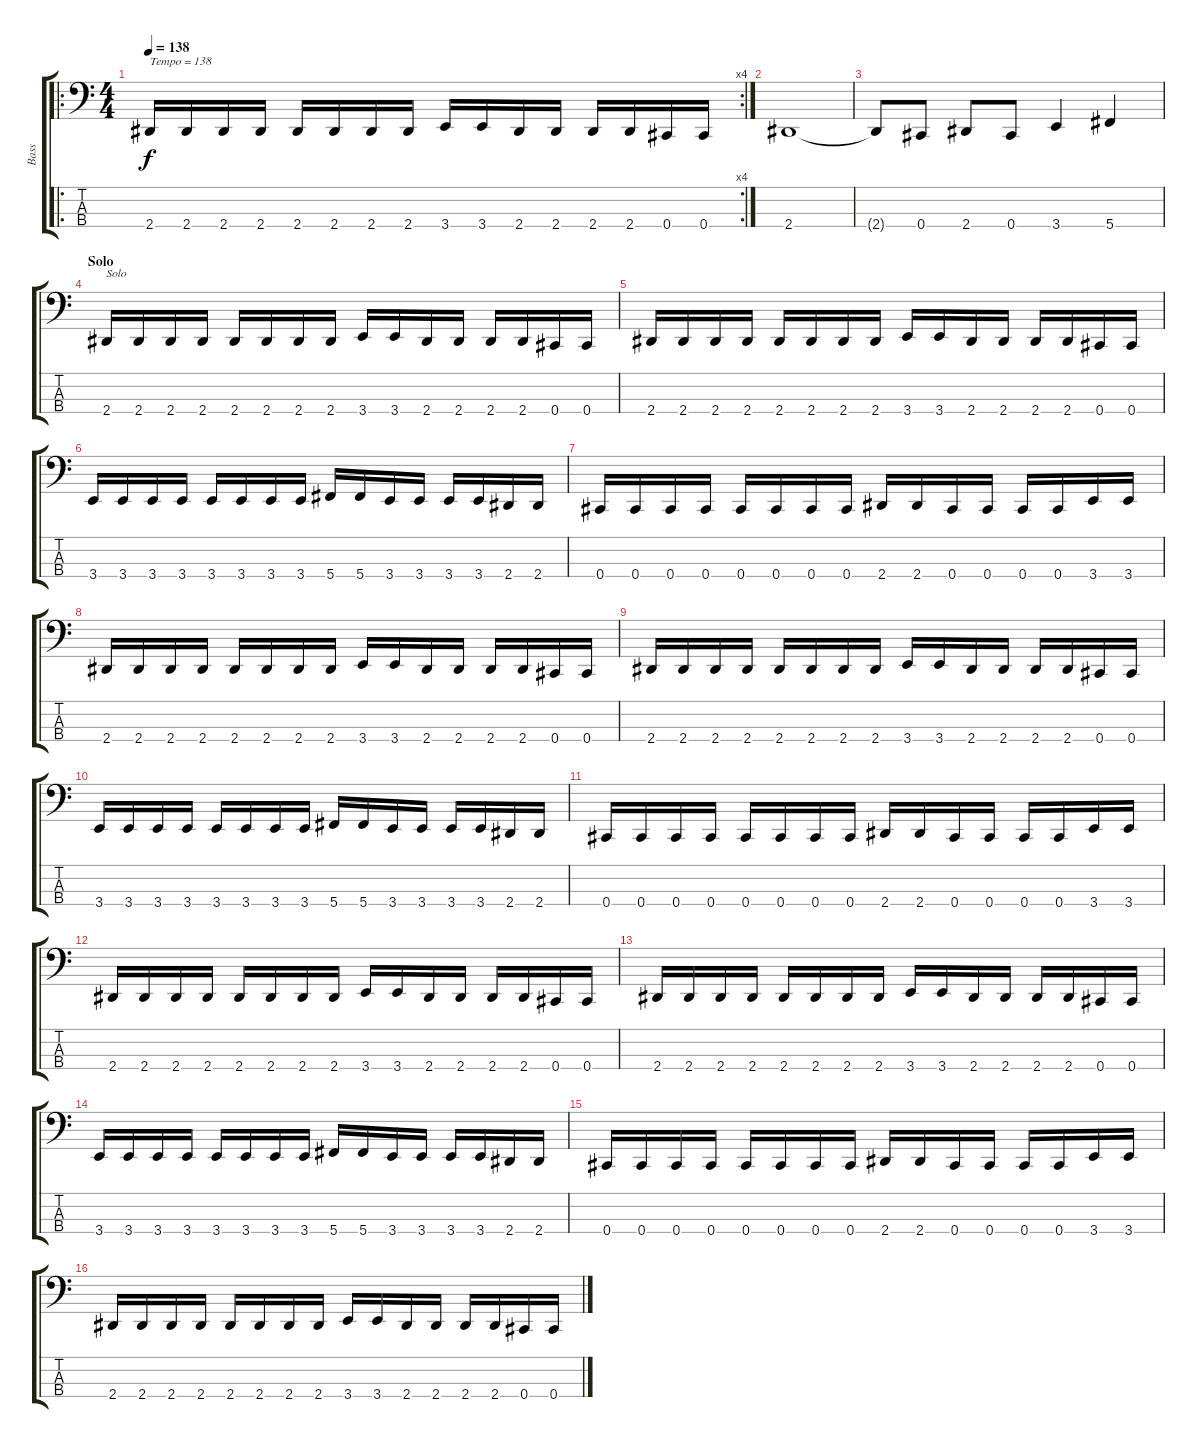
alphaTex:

\track ("Bass" "Bass") {instrument electricbasspick}
\staff {score tabs}
\tuning (E2 B1 Gb1 Db1) {hide}
\ro
\rc 4
\ts (4 4)
\tempo 138
\clef f4
\ks c
2.4.16{txt "Tempo = 138" dy f instrument electricbasspick} 2.4.16 2.4.16 2.4.16 2.4.16 2.4.16 2.4.16 2.4.16 3.4.16 3.4.16 2.4.16 2.4.16 2.4.16 2.4.16 0.4.16 0.4.16 |
2.4.1 |
2.4{t}.8 0.4.8 2.4.8 0.4.8 3.4.4 5.4.4 |
\section ("" "Solo")
2.4.16{txt "Solo"} 2.4.16 2.4.16 2.4.16 2.4.16 2.4.16 2.4.16 2.4.16 3.4.16 3.4.16 2.4.16 2.4.16 2.4.16 2.4.16 0.4.16 0.4.16 |
2.4.16 2.4.16 2.4.16 2.4.16 2.4.16 2.4.16 2.4.16 2.4.16 3.4.16 3.4.16 2.4.16 2.4.16 2.4.16 2.4.16 0.4.16 0.4.16 |
3.4.16 3.4.16 3.4.16 3.4.16 3.4.16 3.4.16 3.4.16 3.4.16 5.4.16 5.4.16 3.4.16 3.4.16 3.4.16 3.4.16 2.4.16 2.4.16 |
0.4.16 0.4.16 0.4.16 0.4.16 0.4.16 0.4.16 0.4.16 0.4.16 2.4.16 2.4.16 0.4.16 0.4.16 0.4.16 0.4.16 3.4.16 3.4.16 |
2.4.16 2.4.16 2.4.16 2.4.16 2.4.16 2.4.16 2.4.16 2.4.16 3.4.16 3.4.16 2.4.16 2.4.16 2.4.16 2.4.16 0.4.16 0.4.16 |
2.4.16 2.4.16 2.4.16 2.4.16 2.4.16 2.4.16 2.4.16 2.4.16 3.4.16 3.4.16 2.4.16 2.4.16 2.4.16 2.4.16 0.4.16 0.4.16 |
3.4.16 3.4.16 3.4.16 3.4.16 3.4.16 3.4.16 3.4.16 3.4.16 5.4.16 5.4.16 3.4.16 3.4.16 3.4.16 3.4.16 2.4.16 2.4.16 |
0.4.16 0.4.16 0.4.16 0.4.16 0.4.16 0.4.16 0.4.16 0.4.16 2.4.16 2.4.16 0.4.16 0.4.16 0.4.16 0.4.16 3.4.16 3.4.16 |
2.4.16 2.4.16 2.4.16 2.4.16 2.4.16 2.4.16 2.4.16 2.4.16 3.4.16 3.4.16 2.4.16 2.4.16 2.4.16 2.4.16 0.4.16 0.4.16 |
2.4.16 2.4.16 2.4.16 2.4.16 2.4.16 2.4.16 2.4.16 2.4.16 3.4.16 3.4.16 2.4.16 2.4.16 2.4.16 2.4.16 0.4.16 0.4.16 |
3.4.16 3.4.16 3.4.16 3.4.16 3.4.16 3.4.16 3.4.16 3.4.16 5.4.16 5.4.16 3.4.16 3.4.16 3.4.16 3.4.16 2.4.16 2.4.16 |
0.4.16 0.4.16 0.4.16 0.4.16 0.4.16 0.4.16 0.4.16 0.4.16 2.4.16 2.4.16 0.4.16 0.4.16 0.4.16 0.4.16 3.4.16 3.4.16 |
2.4.16 2.4.16 2.4.16 2.4.16 2.4.16 2.4.16 2.4.16 2.4.16 3.4.16 3.4.16 2.4.16 2.4.16 2.4.16 2.4.16 0.4.16 0.4.16
